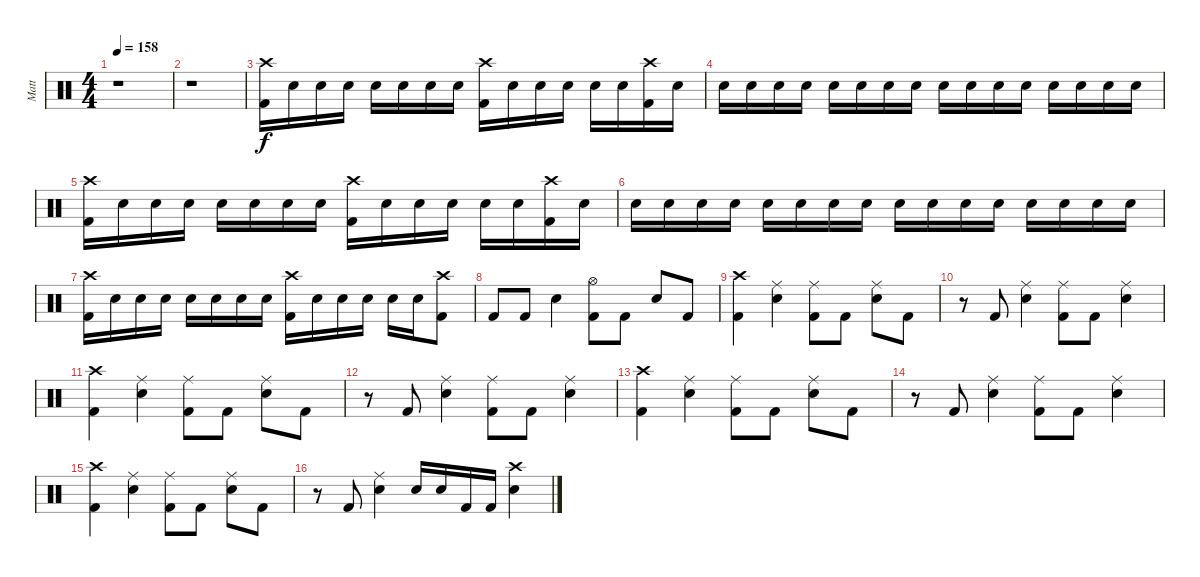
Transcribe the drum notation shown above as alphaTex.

\track ("Matt" "Matt") {instrument percussion}
\staff {score}
\articulation defaults
\ts (4 4)
\tempo 158
\clef neutral
\ks c
r.1{dy f} |
r.1 |
("Crash high (hit)" "Kick (hit) 2").16 "Electric Snare (hit)".16 "Electric Snare (hit)".16 "Electric Snare (hit)".16 "Electric Snare (hit)".16 "Electric Snare (hit)".16 "Electric Snare (hit)".16 "Electric Snare (hit)".16 ("Crash high (hit)" "Kick (hit) 2").16 "Electric Snare (hit)".16 "Electric Snare (hit)".16 "Electric Snare (hit)".16 "Electric Snare (hit)".16 "Electric Snare (hit)".16 ("Crash high (hit)" "Kick (hit) 2").16 "Electric Snare (hit)".16 |
"Electric Snare (hit)".16 "Electric Snare (hit)".16 "Electric Snare (hit)".16 "Electric Snare (hit)".16 "Electric Snare (hit)".16 "Electric Snare (hit)".16 "Electric Snare (hit)".16 "Electric Snare (hit)".16 "Electric Snare (hit)".16 "Electric Snare (hit)".16 "Electric Snare (hit)".16 "Electric Snare (hit)".16 "Electric Snare (hit)".16 "Electric Snare (hit)".16 "Electric Snare (hit)".16 "Electric Snare (hit)".16 |
("Crash high (hit)" "Kick (hit) 2").16 "Electric Snare (hit)".16 "Electric Snare (hit)".16 "Electric Snare (hit)".16 "Electric Snare (hit)".16 "Electric Snare (hit)".16 "Electric Snare (hit)".16 "Electric Snare (hit)".16 ("Crash high (hit)" "Kick (hit) 2").16 "Electric Snare (hit)".16 "Electric Snare (hit)".16 "Electric Snare (hit)".16 "Electric Snare (hit)".16 "Electric Snare (hit)".16 ("Crash high (hit)" "Kick (hit) 2").16 "Electric Snare (hit)".16 |
"Electric Snare (hit)".16 "Electric Snare (hit)".16 "Electric Snare (hit)".16 "Electric Snare (hit)".16 "Electric Snare (hit)".16 "Electric Snare (hit)".16 "Electric Snare (hit)".16 "Electric Snare (hit)".16 "Electric Snare (hit)".16 "Electric Snare (hit)".16 "Electric Snare (hit)".16 "Electric Snare (hit)".16 "Electric Snare (hit)".16 "Electric Snare (hit)".16 "Electric Snare (hit)".16 "Electric Snare (hit)".16 |
("Crash high (hit)" "Kick (hit) 2").16 "Electric Snare (hit)".16 "Electric Snare (hit)".16 "Electric Snare (hit)".16 "Electric Snare (hit)".16 "Electric Snare (hit)".16 "Electric Snare (hit)".16 "Electric Snare (hit)".16 ("Crash high (hit)" "Kick (hit) 2").16 "Electric Snare (hit)".16 "Electric Snare (hit)".16 "Electric Snare (hit)".16 "Electric Snare (hit)".16 "Electric Snare (hit)".16 ("Crash high (hit)" "Kick (hit) 2").8 |
"Kick (hit) 2".8 "Kick (hit) 2".8 "Electric Snare (hit)".4 ("Hi-Hat (open)" "Kick (hit) 2").8 "Kick (hit) 2".8 "Electric Snare (hit)".8 "Kick (hit) 2".8 |
("Crash high (hit)" "Kick (hit) 2").4 ("Ride (middle)" "Electric Snare (hit)").4 ("Ride (middle)" "Kick (hit) 2").8 "Kick (hit) 2".8 ("Ride (middle)" "Electric Snare (hit)").8 "Kick (hit) 2".8 |
r.8 "Kick (hit) 2".8 ("Ride (middle)" "Electric Snare (hit)").4 ("Ride (middle)" "Kick (hit) 2").8 "Kick (hit) 2".8 ("Ride (middle)" "Electric Snare (hit)").4 |
("Crash high (hit)" "Kick (hit) 2").4 ("Ride (middle)" "Electric Snare (hit)").4 ("Ride (middle)" "Kick (hit) 2").8 "Kick (hit) 2".8 ("Ride (middle)" "Electric Snare (hit)").8 "Kick (hit) 2".8 |
r.8 "Kick (hit) 2".8 ("Ride (middle)" "Electric Snare (hit)").4 ("Ride (middle)" "Kick (hit) 2").8 "Kick (hit) 2".8 ("Ride (middle)" "Electric Snare (hit)").4 |
("Crash high (hit)" "Kick (hit) 2").4 ("Ride (middle)" "Electric Snare (hit)").4 ("Ride (middle)" "Kick (hit) 2").8 "Kick (hit) 2".8 ("Ride (middle)" "Electric Snare (hit)").8 "Kick (hit) 2".8 |
r.8 "Kick (hit) 2".8 ("Ride (middle)" "Electric Snare (hit)").4 ("Ride (middle)" "Kick (hit) 2").8 "Kick (hit) 2".8 ("Ride (middle)" "Electric Snare (hit)").4 |
("Crash high (hit)" "Kick (hit) 2").4 ("Ride (middle)" "Electric Snare (hit)").4 ("Ride (middle)" "Kick (hit) 2").8 "Kick (hit) 2".8 ("Ride (middle)" "Electric Snare (hit)").8 "Kick (hit) 2".8 |
r.8 "Kick (hit) 2".8 ("Ride (middle)" "Electric Snare (hit)").4 "Electric Snare (hit)".16 "Electric Snare (hit)".16 "Kick (hit) 2".16 "Kick (hit) 2".16 ("Crash high (hit)" "Electric Snare (hit)").4
